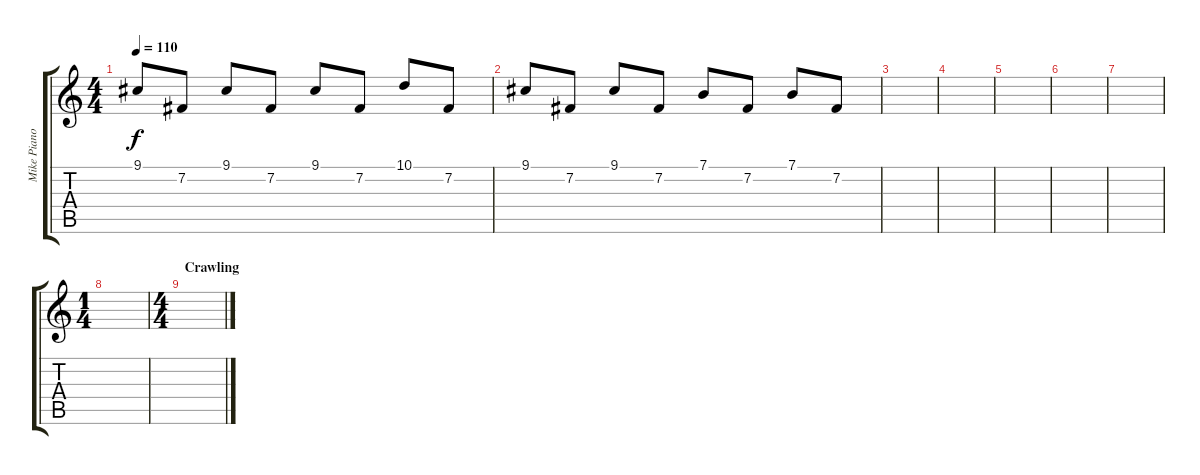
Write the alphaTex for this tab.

\track ("Mike Piano" "Mike Piano") {instrument acousticgrandpiano}
\staff {score tabs}
\tuning (E4 B3 G3 D3 A2 E2) {hide}
\ts (4 4)
\tempo 110
\clef g2
\ks c
9.1.8{dy f} 7.2.8 9.1.8 7.2.8 9.1.8 7.2.8 10.1.8 7.2.8 |
9.1.8 7.2.8 9.1.8 7.2.8 7.1.8 7.2.8 7.1.8 7.2.8 |
|
|
|
|
|
\ts (1 4)
|
\ts (4 4)
\section ("" "Crawling")
